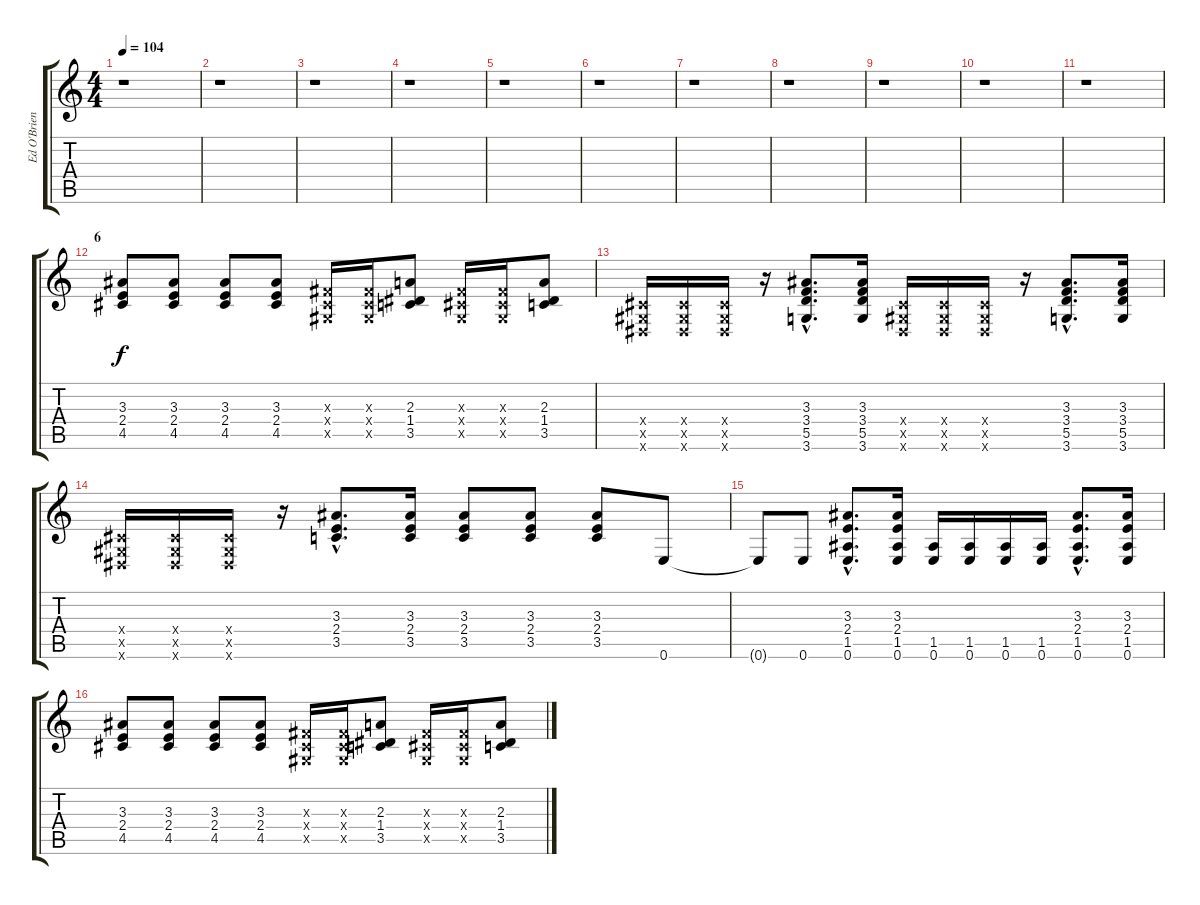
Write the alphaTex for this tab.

\track ("Ed O'Brien" "Ed O'Brien") {instrument overdrivenguitar}
\staff {score tabs}
\tuning (E4 B3 G3 D3 A2 E2) {hide}
\ts (4 4)
\tempo 104
\clef g2
\ks c
r.1{dy f} |
r.1 |
r.1 |
r.1 |
r.1 |
r.1 |
r.1 |
r.1 |
r.1 |
r.1 |
r.1 |
\section ("" "6")
(3.3 2.4 4.5).8 (3.3 2.4 4.5).8 (3.3 2.4 4.5).8 (3.3 2.4 4.5).8 (-1.3{x} -1.4{x} -1.5{x}).16 (-1.3{x} -1.4{x} -1.5{x}).16 (2.3 1.4 3.5).8 (-1.3{x} -1.4{x} -1.5{x}).16 (-1.3{x} -1.4{x} -1.5{x}).16 (2.3 1.4 3.5).8 |
(-1.4{x} -1.5{x} -1.6{x}).16 (-1.4{x} -1.5{x} -1.6{x}).16 (-1.4{x} -1.5{x} -1.6{x}).16 r.16 (3.3{hac} 3.4{hac} 5.5{hac} 3.6{hac}).8{d} (3.3 3.4 5.5 3.6).16 (-1.4{x} -1.5{x} -1.6{x}).16 (-1.4{x} -1.5{x} -1.6{x}).16 (-1.4{x} -1.5{x} -1.6{x}).16 r.16 (3.3{hac} 3.4{hac} 5.5{hac} 3.6{hac}).8{d} (3.3 3.4 5.5 3.6).16 |
(-1.4{x} -1.5{x} -1.6{x}).16 (-1.4{x} -1.5{x} -1.6{x}).16 (-1.4{x} -1.5{x} -1.6{x}).16 r.16 (3.3{hac} 2.4{hac} 3.5{hac}).8{d} (3.3 2.4 3.5).16 (3.3 2.4 3.5).8 (3.3 2.4 3.5).8 (3.3 2.4 3.5).8 0.6.8 |
0.6{t}.8 0.6.8 (3.3{hac} 2.4{hac} 1.5{hac} 0.6{hac}).8{d} (3.3 2.4 1.5 0.6).16 (1.5 0.6).16 (1.5 0.6).16 (1.5 0.6).16 (1.5 0.6).16 (3.3{hac} 2.4{hac} 1.5{hac} 0.6{hac}).8{d} (3.3 2.4 1.5 0.6).16 |
(3.3 2.4 4.5).8 (3.3 2.4 4.5).8 (3.3 2.4 4.5).8 (3.3 2.4 4.5).8 (-1.3{x} -1.4{x} -1.5{x}).16 (-1.3{x} -1.4{x} -1.5{x}).16 (2.3 1.4 3.5).8 (-1.3{x} -1.4{x} -1.5{x}).16 (-1.3{x} -1.4{x} -1.5{x}).16 (2.3 1.4 3.5).8
